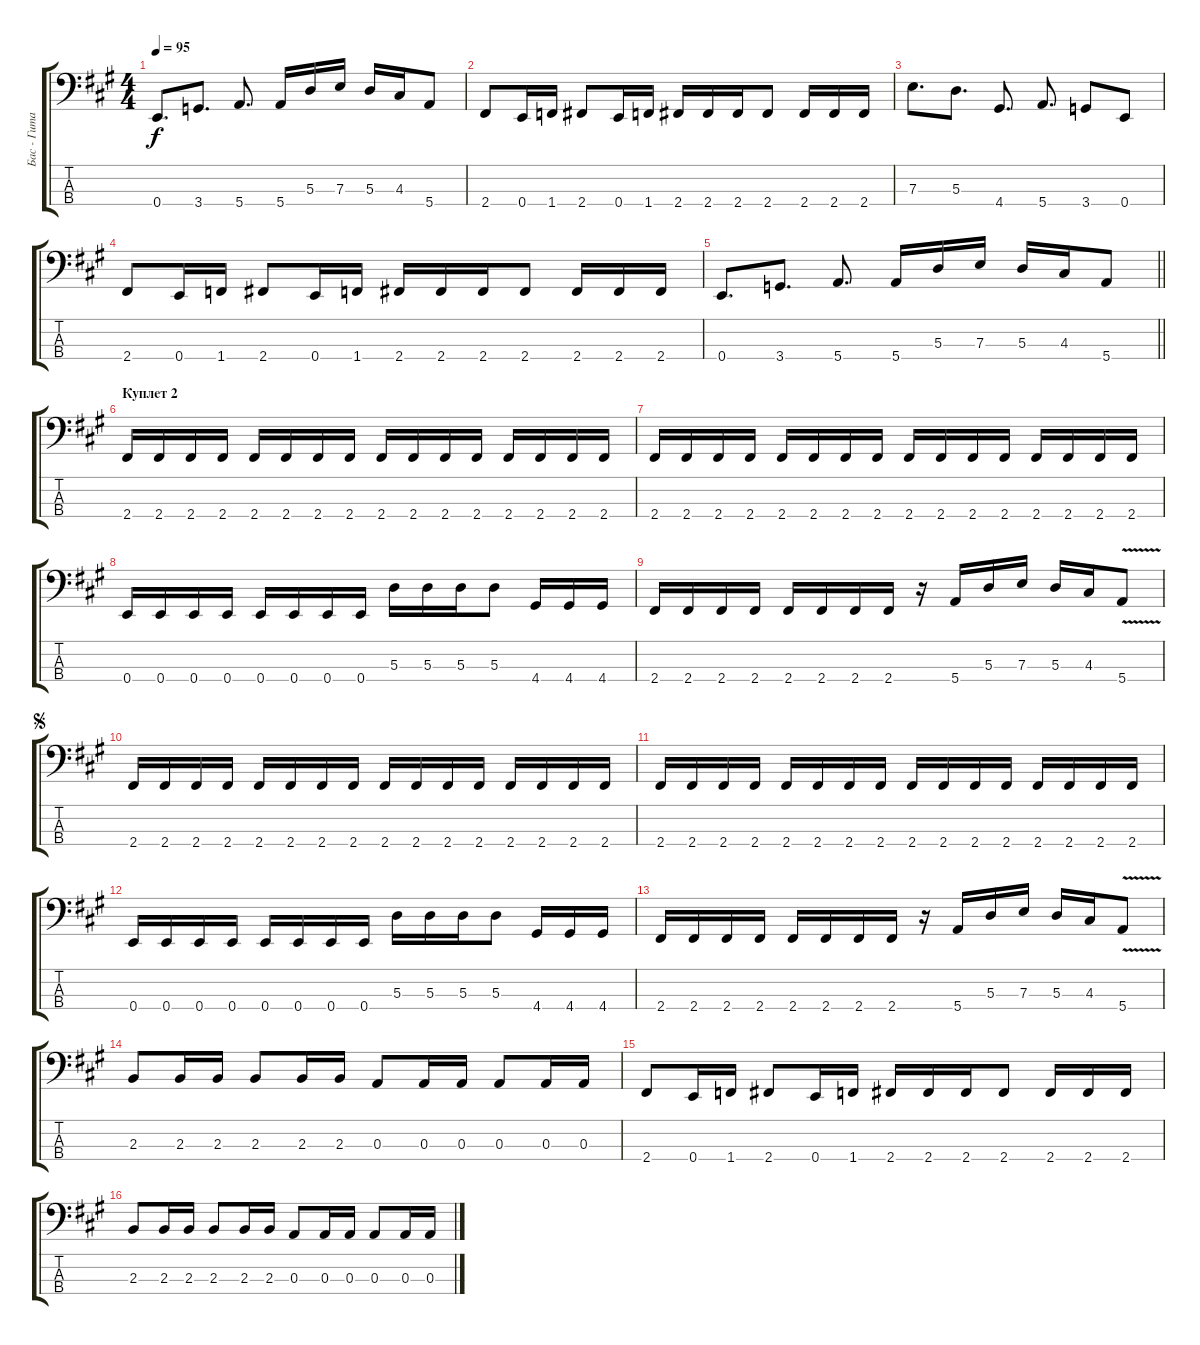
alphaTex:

\track ("Бас - Гитара" "Бас - Гита") {instrument electricbasspick}
\staff {score tabs}
\tuning (G2 D2 A1 E1) {hide}
\ts (4 4)
\tempo 95
\clef f4
\ks a
0.4.8{d dy f} 3.4.8{d} 5.4.8{d} 5.4.16 5.3.16 7.3.16 5.3.16 4.3.16 5.4.8 |
2.4.8 0.4.16 1.4.16 2.4.8 0.4.16 1.4.16 2.4.16 2.4.16 2.4.16 2.4.8 2.4.16 2.4.16 2.4.16 |
7.3.8{d} 5.3.8{d} 4.4.8{d} 5.4.8{d} 3.4.8 0.4.8 |
2.4.8 0.4.16 1.4.16 2.4.8 0.4.16 1.4.16 2.4.16 2.4.16 2.4.16 2.4.8 2.4.16 2.4.16 2.4.16 |
\barLineRight lightlight
0.4.8{d} 3.4.8{d} 5.4.8{d} 5.4.16 5.3.16 7.3.16 5.3.16 4.3.16 5.4.8 |
\section ("" "Куплет 2")
2.4.16 2.4.16 2.4.16 2.4.16 2.4.16 2.4.16 2.4.16 2.4.16 2.4.16 2.4.16 2.4.16 2.4.16 2.4.16 2.4.16 2.4.16 2.4.16 |
2.4.16 2.4.16 2.4.16 2.4.16 2.4.16 2.4.16 2.4.16 2.4.16 2.4.16 2.4.16 2.4.16 2.4.16 2.4.16 2.4.16 2.4.16 2.4.16 |
0.4.16 0.4.16 0.4.16 0.4.16 0.4.16 0.4.16 0.4.16 0.4.16 5.3.16 5.3.16 5.3.16 5.3.8 4.4.16 4.4.16 4.4.16 |
2.4.16 2.4.16 2.4.16 2.4.16 2.4.16 2.4.16 2.4.16 2.4.16 r.16 5.4.16 5.3.16 7.3.16 5.3.16 4.3.16 5.4{v}.8 |
\jump segno
2.4.16 2.4.16 2.4.16 2.4.16 2.4.16 2.4.16 2.4.16 2.4.16 2.4.16 2.4.16 2.4.16 2.4.16 2.4.16 2.4.16 2.4.16 2.4.16 |
2.4.16 2.4.16 2.4.16 2.4.16 2.4.16 2.4.16 2.4.16 2.4.16 2.4.16 2.4.16 2.4.16 2.4.16 2.4.16 2.4.16 2.4.16 2.4.16 |
0.4.16 0.4.16 0.4.16 0.4.16 0.4.16 0.4.16 0.4.16 0.4.16 5.3.16 5.3.16 5.3.16 5.3.8 4.4.16 4.4.16 4.4.16 |
2.4.16 2.4.16 2.4.16 2.4.16 2.4.16 2.4.16 2.4.16 2.4.16 r.16 5.4.16 5.3.16 7.3.16 5.3.16 4.3.16 5.4{v}.8 |
2.3.8 2.3.16 2.3.16 2.3.8 2.3.16 2.3.16 0.3.8 0.3.16 0.3.16 0.3.8 0.3.16 0.3.16 |
2.4.8 0.4.16 1.4.16 2.4.8 0.4.16 1.4.16 2.4.16 2.4.16 2.4.16 2.4.8 2.4.16 2.4.16 2.4.16 |
2.3.8 2.3.16 2.3.16 2.3.8 2.3.16 2.3.16 0.3.8 0.3.16 0.3.16 0.3.8 0.3.16 0.3.16
